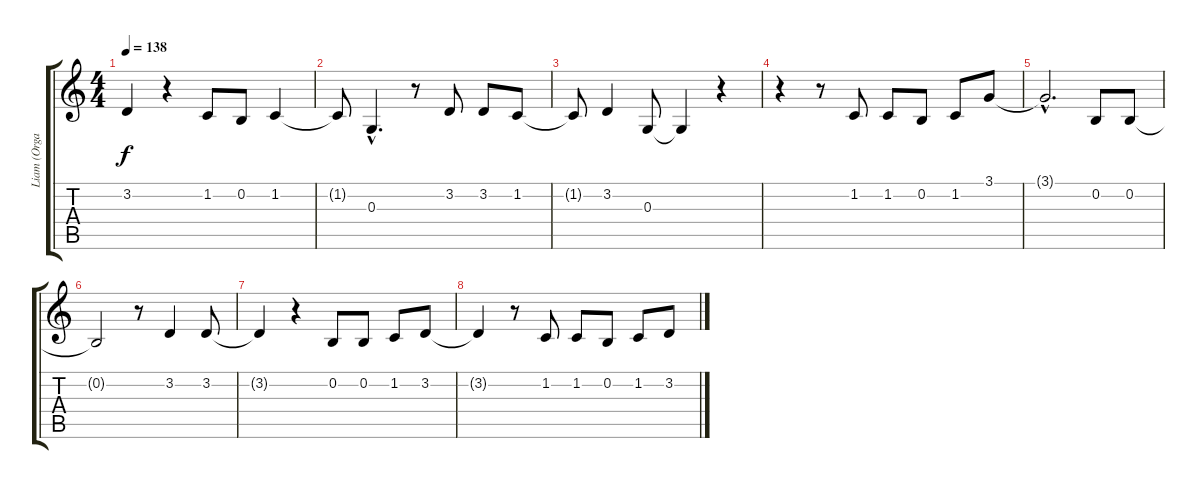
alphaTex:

\track ("Liam (Organ)" "Liam (Orga") {instrument drawbarorgan}
\staff {score tabs}
\tuning (E4 B3 G3 D3 A2 E2) {hide}
\ts (4 4)
\tempo 138
\clef g2
\ks c
3.2.4{dy f} r.4 1.2.8 0.2.8 1.2.4 |
1.2{t}.8 0.3{hac}.4{d} r.8 3.2.8 3.2.8 1.2.8 |
1.2{t}.8 3.2.4 0.3.8 0.3{t}.4 r.4 |
r.4 r.8 1.2.8 1.2.8 0.2.8 1.2.8 3.1.8 |
3.1{hac t}.2{d} 0.2.8 0.2.8 |
0.2{t}.2 r.8 3.2.4 3.2.8 |
3.2{t}.4 r.4 0.2.8 0.2.8 1.2.8 3.2.8 |
3.2{t}.4 r.8 1.2.8 1.2.8 0.2.8 1.2.8 3.2.8
